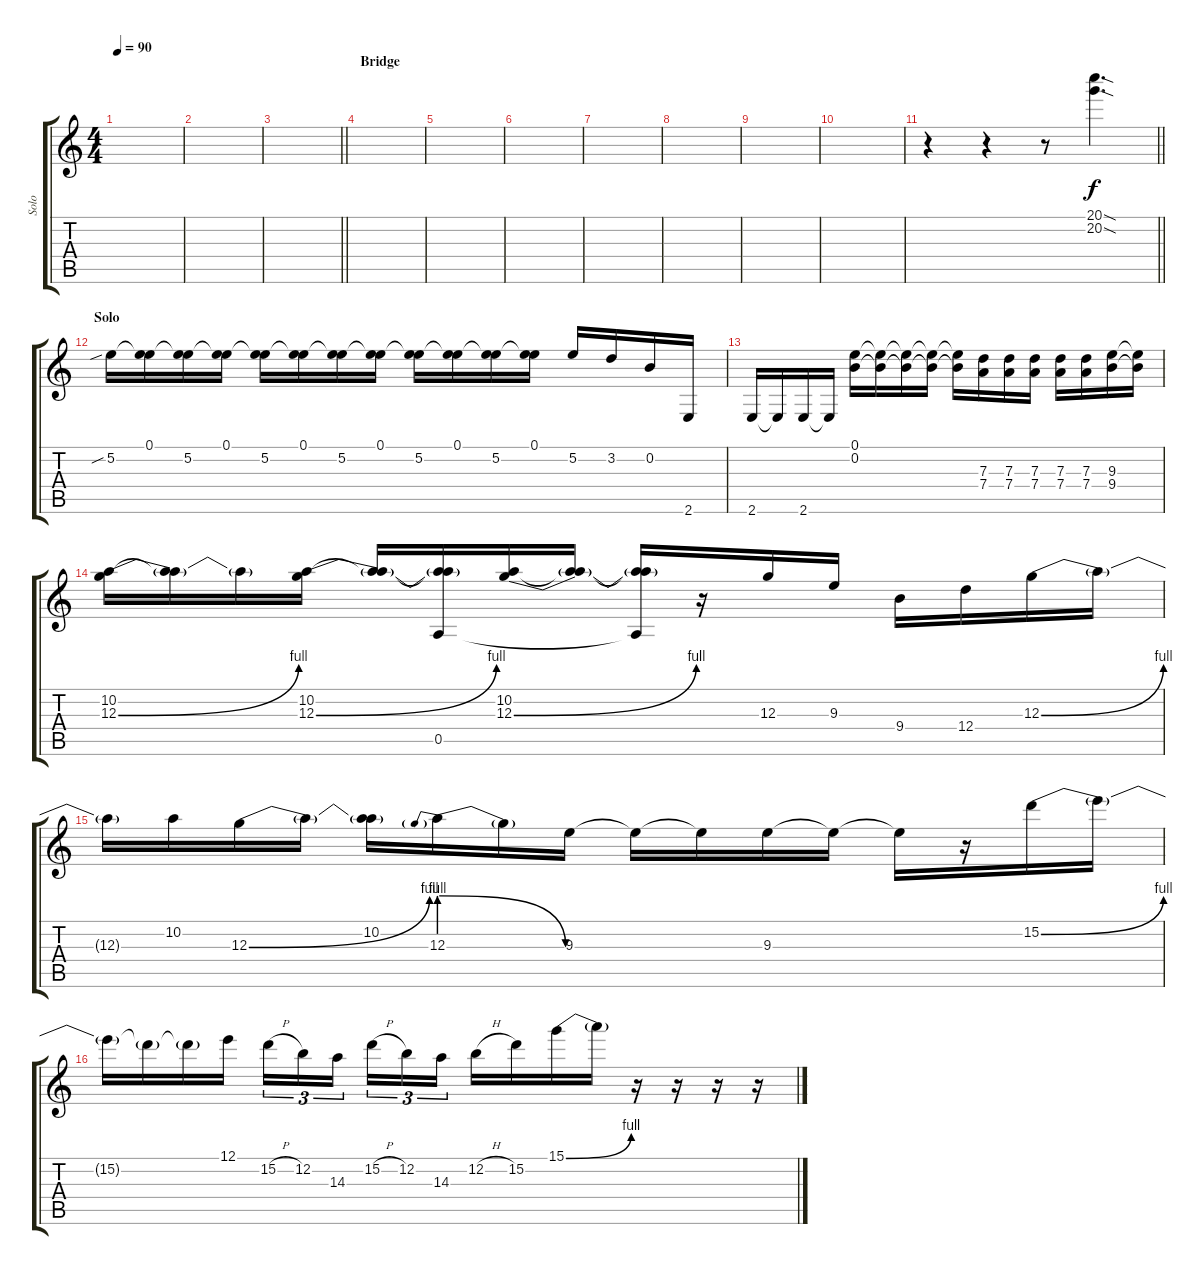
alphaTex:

\track ("Solo" "Solo") {instrument overdrivenguitar}
\staff {score tabs}
\tuning (E4 B3 G3 D3 A2 D2) {hide}
\ts (4 4)
\tempo 90
\clef g2
\ks c
|
|
\barLineRight lightlight
|
\section ("" "Bridge")
|
|
|
|
|
|
|
\barLineRight lightlight
r.4 r.4 r.8 (20.1{sod} 20.2{sod}).4{d} |
\section ("" "Solo")
5.2{sib}.16 (0.1 5.2{t}).16 (0.1{t} 5.2).16 (0.1 5.2{t}).16 (0.1{t} 5.2).16 (0.1 5.2{t}).16 (0.1{t} 5.2).16 (0.1 5.2{t}).16 (0.1{t} 5.2).16 (0.1 5.2{t}).16 (0.1{t} 5.2).16 (0.1 5.2{t}).16 5.2.16 3.2.16 0.2.16 2.6.16 |
2.6.16 2.6{t}.16 2.6.16 2.6{t}.16 (0.1 0.2).16 (0.1{t} 0.2{t}).16 (0.1{t} 0.2{t}).16 (0.1{t} 0.2{t}).16 (0.1{t} 0.2{t}).16 (7.3 7.4).16 (7.3 7.4).16 (7.3 7.4).16 (7.3 7.4).16 (7.3 7.4).16 (9.3 9.4).16 (9.3{t} 9.4{t}).16 |
(10.2 12.3{be (bend 0 0 60 4)}).16 (10.2{t} 12.3{t}).16 12.3{t}.16 (10.2 12.3{be (bend 0 0 60 4)}).16 (10.2{t} 12.3{t}).16 (10.2{t} 12.3{t} 0.5).16 (10.2 12.3{be (bend 0 0 60 4)}).16 (10.2{t} 12.3{t}).16 (10.2{t} 12.3{t} 0.5{t}).16 r.16 12.3.16 9.3.16 9.4.16 12.4.16 12.3{be (bend 0 0 60 4)}.16 12.3{t}.16 |
12.3{t}.16 10.2.16 12.3{be (bend 0 0 60 4)}.16 12.3{t}.16 (10.2 12.3{t}).16 12.3{be (prebendrelease 0 4 60 0)}.16 12.3{t}.16 9.3.16 9.3{t}.16 9.3{t}.16 9.3.16 9.3{t}.16 9.3{t}.16 r.16 15.2{be (bend 0 0 60 4)}.16 15.2{t}.16 |
15.2{t}.16 15.2{t}.16 15.2{t}.16 12.1.16 15.2{h}.16{tu (3 2)} 12.2.16{tu (3 2)} 14.3.16{tu (3 2) beam splitsecondary} 15.2{h}.16{tu (3 2)} 12.2.16{tu (3 2)} 14.3.16{tu (3 2)} 12.2{h}.16 15.2.16 15.1{be (bend 0 0 60 4)}.16 15.1{t}.16 r.16 r.16 r.16 r.16
